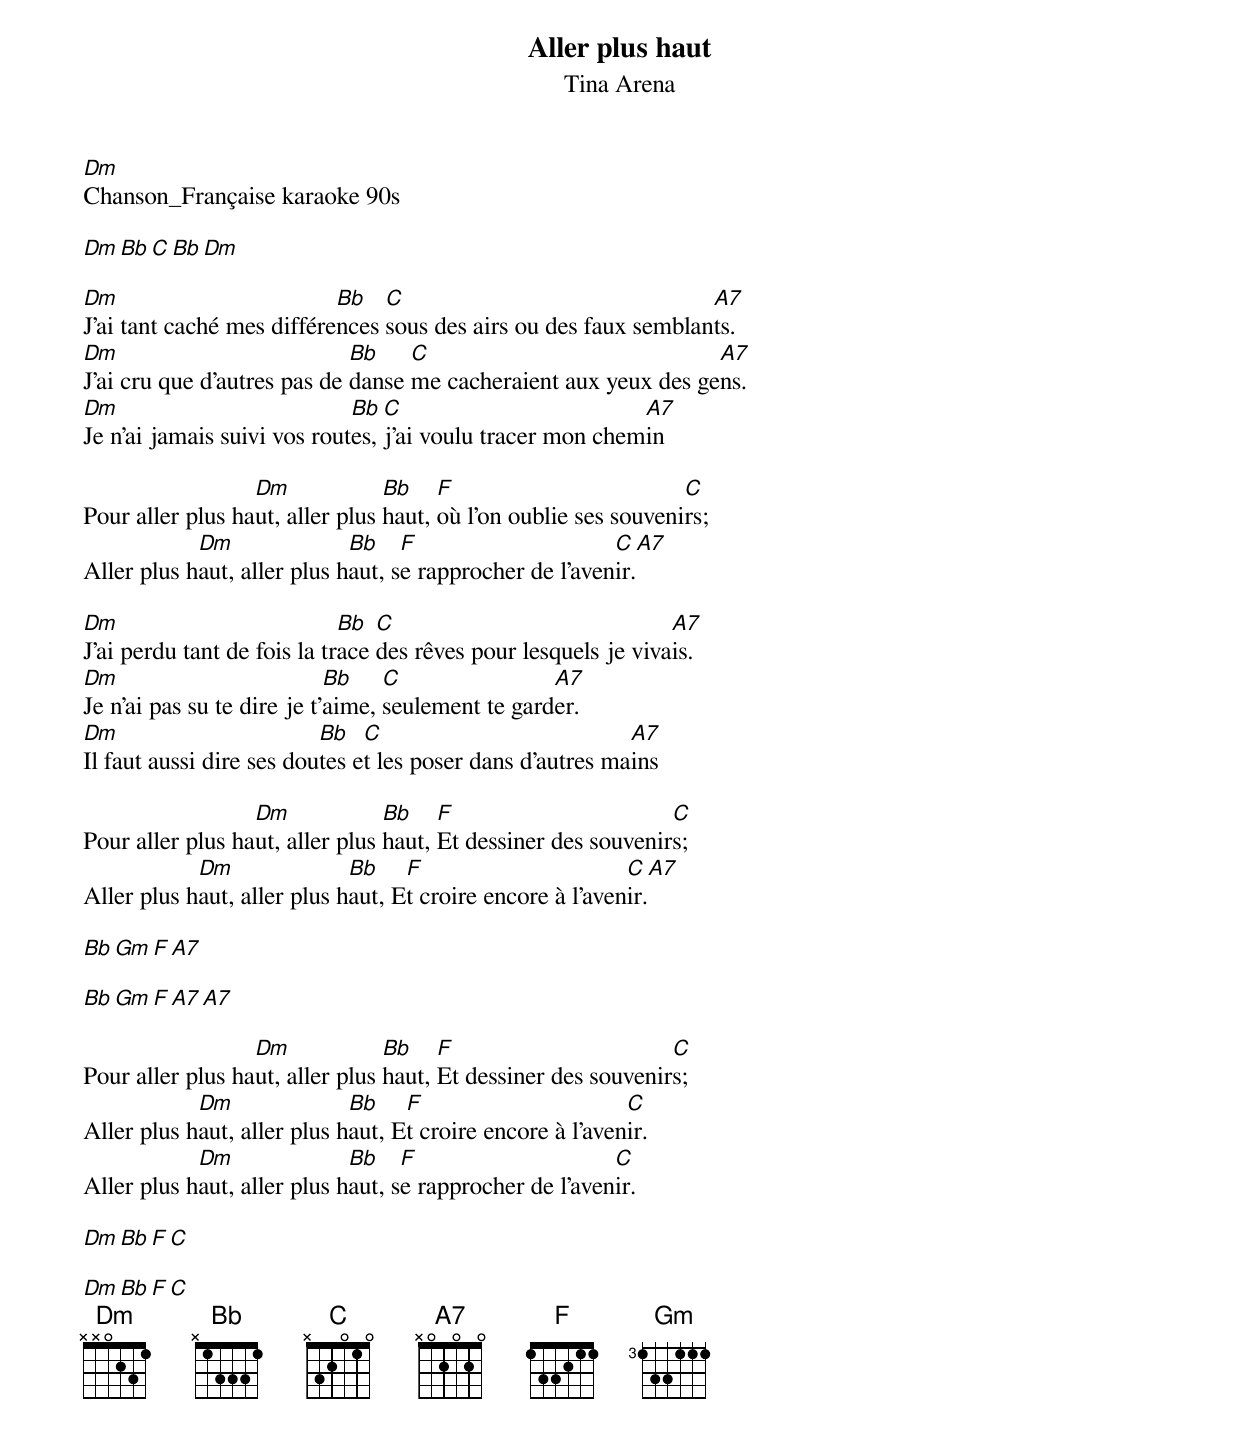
Aller plus haut
Tina Arena
Dm
Chanson_Française karaoke 90s

Dm   Bb   C   Bb   Dm

Dm                         Bb   C                                A7
J'ai tant caché mes différences sous des airs ou des faux semblants.
Dm                           Bb    C                             A7
J'ai cru que d'autres pas de danse me cacheraient aux yeux des gens.
Dm                           Bb  C                         A7
Je n'ai jamais suivi vos routes, j'ai voulu tracer mon chemin

                  Dm             Bb    F                         C
Pour aller plus haut, aller plus haut, où l'on oublie ses souvenirs;
            Dm               Bb    F                     C    A7
Aller plus haut, aller plus haut, se rapprocher de l'avenir.

Dm                           Bb  C                              A7
J'ai perdu tant de fois la trace des rêves pour lesquels je vivais.
Dm                          Bb    C                A7
Je n'ai pas su te dire je t'aime, seulement te garder.
Dm                        Bb   C                           A7
Il faut aussi dire ses doutes et les poser dans d'autres mains

                  Dm             Bb    F                       C
Pour aller plus haut, aller plus haut, Et dessiner des souvenirs;
            Dm               Bb    F                       C    A7
Aller plus haut, aller plus haut, Et croire encore à l'avenir.

Bb   Gm   F   A7

Bb   Gm   F   A7   A7

                  Dm             Bb    F                       C
Pour aller plus haut, aller plus haut, Et dessiner des souvenirs;
            Dm               Bb    F                       C
Aller plus haut, aller plus haut, Et croire encore à l'avenir.
            Dm               Bb    F                     C
Aller plus haut, aller plus haut, se rapprocher de l'avenir.

Dm   Bb   F   C

Dm   Bb   F   C
